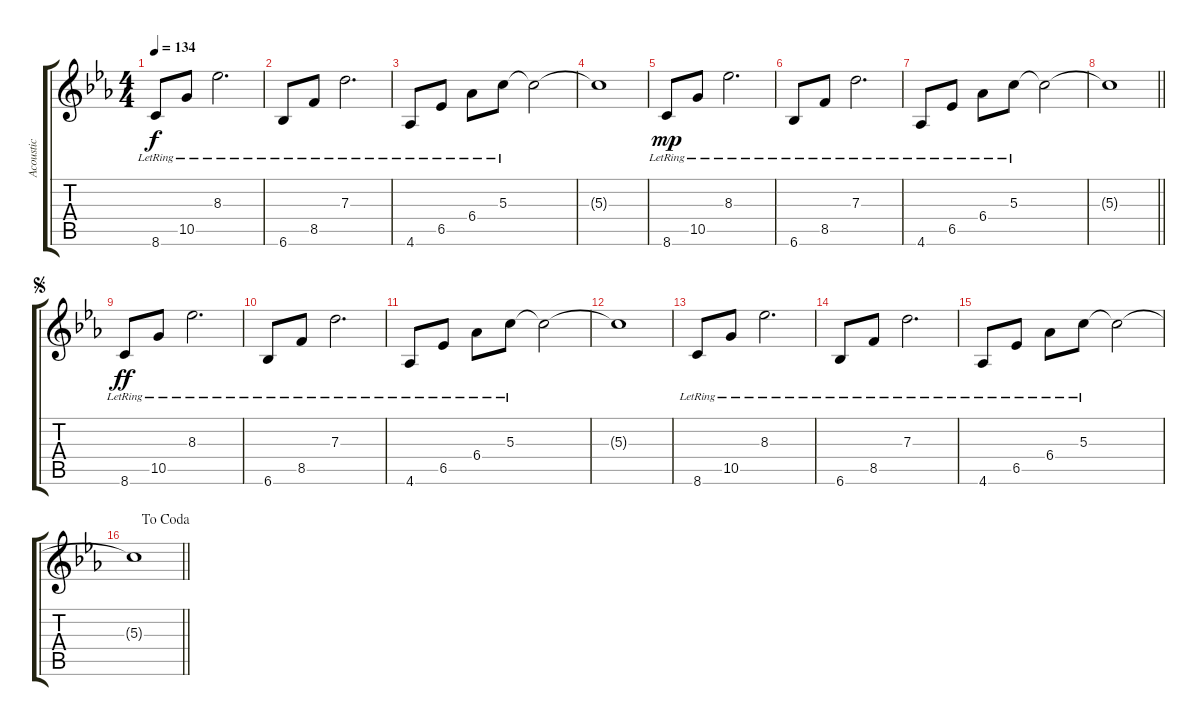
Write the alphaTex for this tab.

\track ("Acoustic" "Acoustic") {instrument acousticguitarsteel}
\staff {score tabs}
\tuning (E4 B3 G3 D3 A2 E2) {hide}
\ts (4 4)
\tempo 134
\clef g2
\ks eb
8.6{lr}.8{dy f instrument acousticguitarsteel} 10.5{lr}.8 8.3{lr}.2{d} |
6.6{lr}.8 8.5{lr}.8 7.3{lr}.2{d} |
4.6{lr}.8 6.5{lr}.8 6.4{lr}.8 5.3{lr}.8 5.3{t}.2 |
5.3{t}.1 |
8.6{lr}.8{dy mp} 10.5{lr}.8 8.3{lr}.2{d} |
6.6{lr}.8 8.5{lr}.8 7.3{lr}.2{d} |
4.6{lr}.8 6.5{lr}.8 6.4{lr}.8 5.3{lr}.8 5.3{t}.2 |
\barLineRight lightlight
5.3{t}.1 |
\jump segno
8.6{lr}.8{dy ff} 10.5{lr}.8 8.3{lr}.2{d} |
6.6{lr}.8 8.5{lr}.8 7.3{lr}.2{d} |
4.6{lr}.8 6.5{lr}.8 6.4{lr}.8 5.3{lr}.8 5.3{t}.2 |
5.3{t}.1 |
8.6{lr}.8 10.5{lr}.8 8.3{lr}.2{d} |
6.6{lr}.8 8.5{lr}.8 7.3{lr}.2{d} |
4.6{lr}.8 6.5{lr}.8 6.4{lr}.8 5.3{lr}.8 5.3{t}.2 |
\jump dacoda
\barLineRight lightlight
5.3{t}.1
